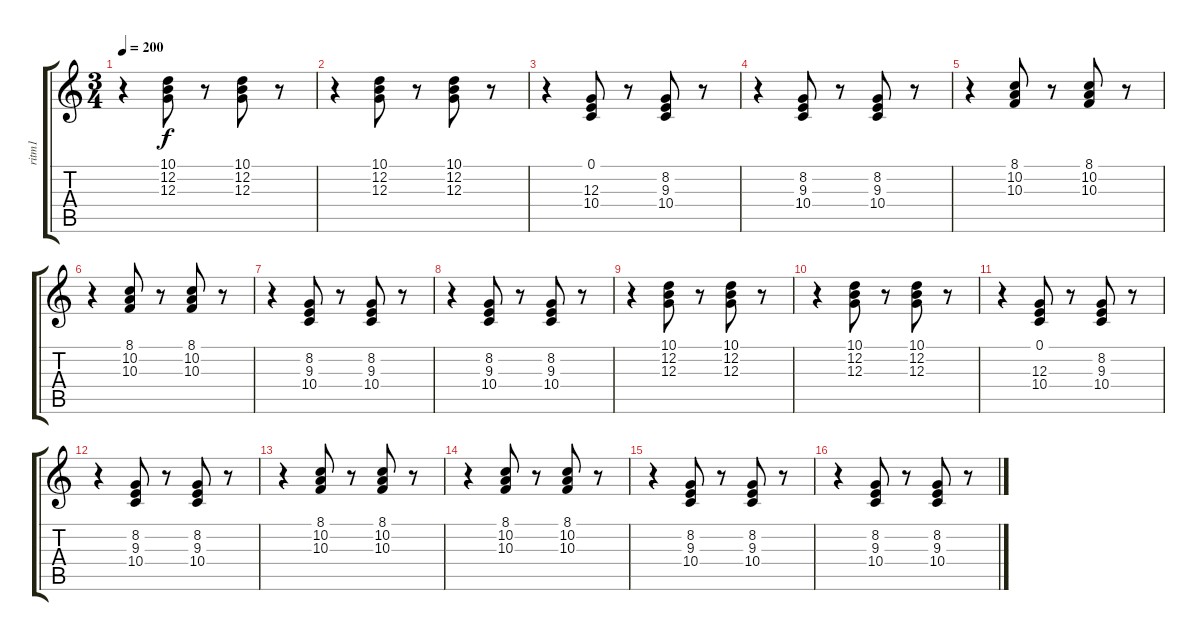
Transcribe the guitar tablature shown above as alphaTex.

\track ("ritm1" "ritm1") {instrument reedorgan}
\staff {score tabs}
\tuning (E4 B3 G3 D3 A2 E2) {hide}
\ts (3 4)
\tempo 200
\clef g2
\ks c
r.4{dy f} (10.1 12.2 12.3).8 r.8 (10.1 12.2 12.3).8 r.8 |
r.4 (10.1 12.2 12.3).8 r.8 (10.1 12.2 12.3).8 r.8 |
r.4 (0.1 12.3 10.4).8 r.8 (8.2 9.3 10.4).8 r.8 |
r.4 (8.2 9.3 10.4).8 r.8 (8.2 9.3 10.4).8 r.8 |
r.4 (8.1 10.2 10.3).8 r.8 (8.1 10.2 10.3).8 r.8 |
r.4 (8.1 10.2 10.3).8 r.8 (8.1 10.2 10.3).8 r.8 |
r.4 (8.2 9.3 10.4).8 r.8 (8.2 9.3 10.4).8 r.8 |
r.4 (8.2 9.3 10.4).8 r.8 (8.2 9.3 10.4).8 r.8 |
r.4 (10.1 12.2 12.3).8 r.8 (10.1 12.2 12.3).8 r.8 |
r.4 (10.1 12.2 12.3).8 r.8 (10.1 12.2 12.3).8 r.8 |
r.4 (0.1 12.3 10.4).8 r.8 (8.2 9.3 10.4).8 r.8 |
r.4 (8.2 9.3 10.4).8 r.8 (8.2 9.3 10.4).8 r.8 |
r.4 (8.1 10.2 10.3).8{balance 16} r.8 (8.1 10.2 10.3).8 r.8 |
r.4 (8.1 10.2 10.3).8 r.8 (8.1 10.2 10.3).8 r.8 |
r.4 (8.2 9.3 10.4).8 r.8 (8.2 9.3 10.4).8 r.8 |
r.4 (8.2 9.3 10.4).8 r.8 (8.2 9.3 10.4).8 r.8
